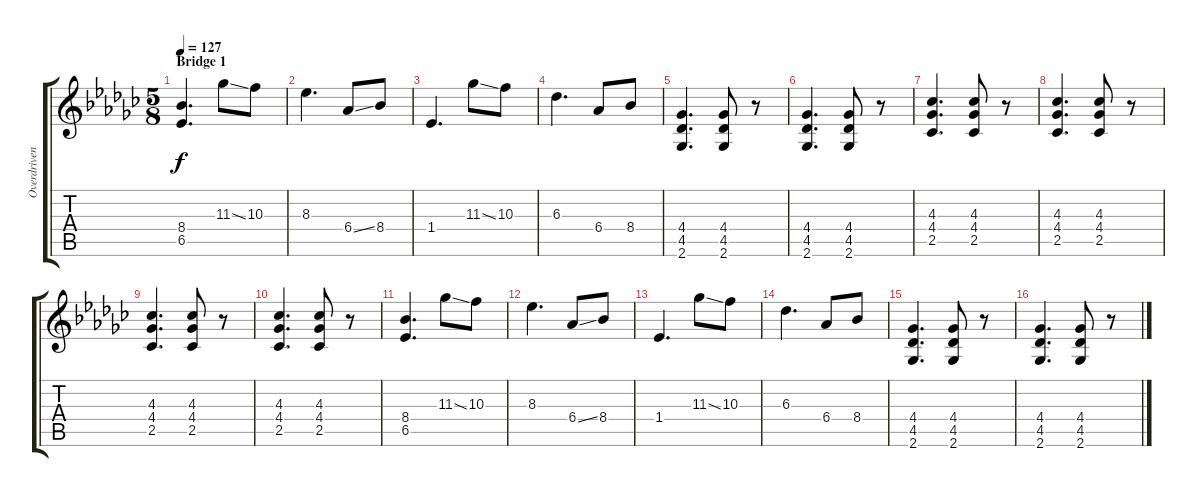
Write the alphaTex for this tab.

\track ("Overdriven Guitar" "Overdriven") {instrument overdrivenguitar}
\staff {score tabs}
\tuning (E4 B3 G3 D3 A2 E2) {hide}
\ts (5 8)
\section ("" "Bridge 1")
\tempo 127
\clef g2
\ks ebminor
(8.4 6.5).4{d dy f} 11.3{ss}.8 10.3.8 |
8.3.4{d} 6.4{ss}.8 8.4.8 |
1.4.4{d} 11.3{ss}.8 10.3.8 |
6.3.4{d} 6.4.8 8.4.8 |
(4.4 4.5 2.6).4{d} (4.4 4.5 2.6).8 r.8 |
(4.4 4.5 2.6).4{d} (4.4 4.5 2.6).8 r.8 |
(4.3 4.4 2.5).4{d} (4.3 4.4 2.5).8 r.8 |
(4.3 4.4 2.5).4{d} (4.3 4.4 2.5).8 r.8 |
(4.3 4.4 2.5).4{d} (4.3 4.4 2.5).8 r.8 |
(4.3 4.4 2.5).4{d} (4.3 4.4 2.5).8 r.8 |
(8.4 6.5).4{d} 11.3{ss}.8 10.3.8 |
8.3.4{d} 6.4{ss}.8 8.4.8 |
1.4.4{d} 11.3{ss}.8 10.3.8 |
6.3.4{d} 6.4.8 8.4.8 |
(4.4 4.5 2.6).4{d} (4.4 4.5 2.6).8 r.8 |
(4.4 4.5 2.6).4{d} (4.4 4.5 2.6).8 r.8
